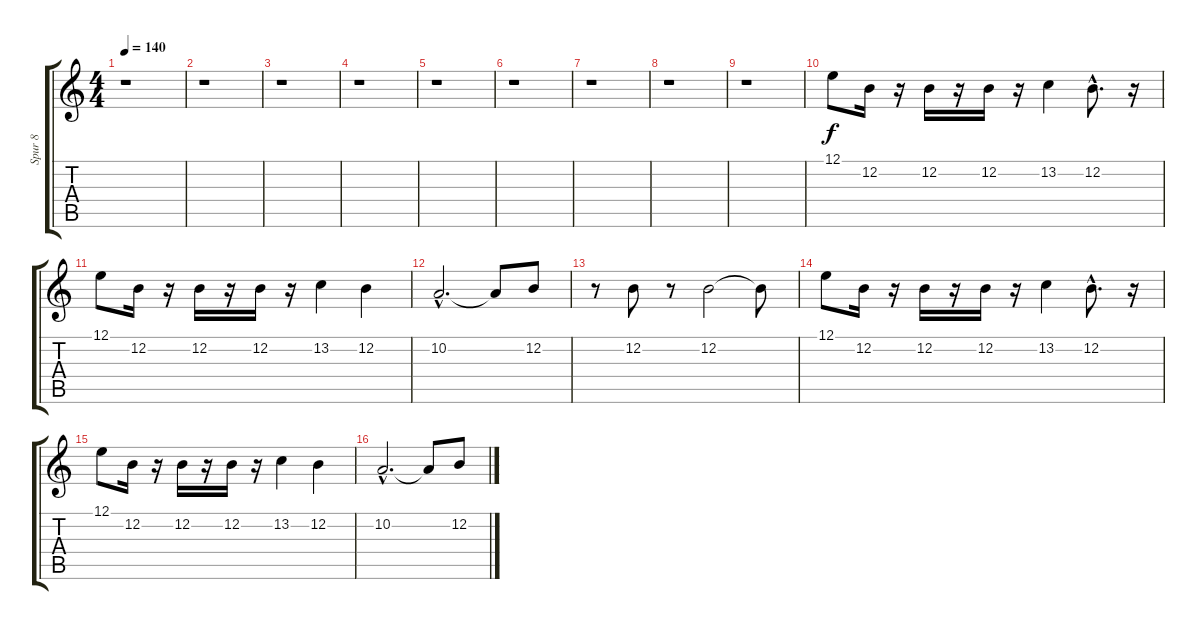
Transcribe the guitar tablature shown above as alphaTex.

\track ("Spur 8" "Spur 8") {instrument fx4atmosphere}
\staff {score tabs}
\tuning (E4 B3 G3 D3 A2 E2) {hide}
\ts (4 4)
\tempo 140
\clef g2
\ks c
r.1{dy f} |
r.1 |
r.1 |
r.1 |
r.1 |
r.1 |
r.1 |
r.1 |
r.1 |
12.1.8 12.2.16 r.16 12.2.16 r.16 12.2.16 r.16 13.2.4 12.2{hac}.8{d} r.16 |
12.1.8 12.2.16 r.16 12.2.16 r.16 12.2.16 r.16 13.2.4 12.2.4 |
10.2{hac}.2{d} 10.2{t}.8 12.2.8 |
r.8 12.2.8 r.8 12.2.2 12.2{t}.8 |
12.1.8 12.2.16 r.16 12.2.16 r.16 12.2.16 r.16 13.2.4 12.2{hac}.8{d} r.16 |
12.1.8 12.2.16 r.16 12.2.16 r.16 12.2.16 r.16 13.2.4 12.2.4 |
10.2{hac}.2{d} 10.2{t}.8 12.2.8
